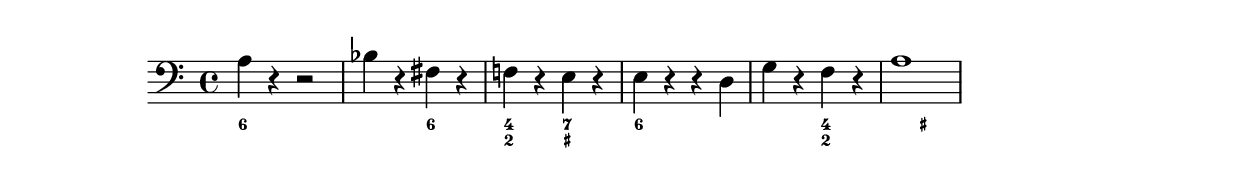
\version "2.18.2"
\book {
  \header {
  }

  \bookpart {
    <<
    \new Staff = ContinuoStaff \with { \override VerticalAxisGroup.remove-empty = ##f }

    \context Staff = ContinuoStaff {
      \relative c {
        \clef "bass"
        << \new Voice = "continuo_voice1" {
          a'4 r r2
          bes4 r fis r
          f! r e r
          e r r d
          g r f r
          a1
        } >>
      }
    }

    \figures {
      <6>4 s s2
      s4 s <6> s
      <4 2> s <7 _+> s
      <6> s s s
      s s <4 2> s
      s2 <_+>
    }

    >>
  }
}
